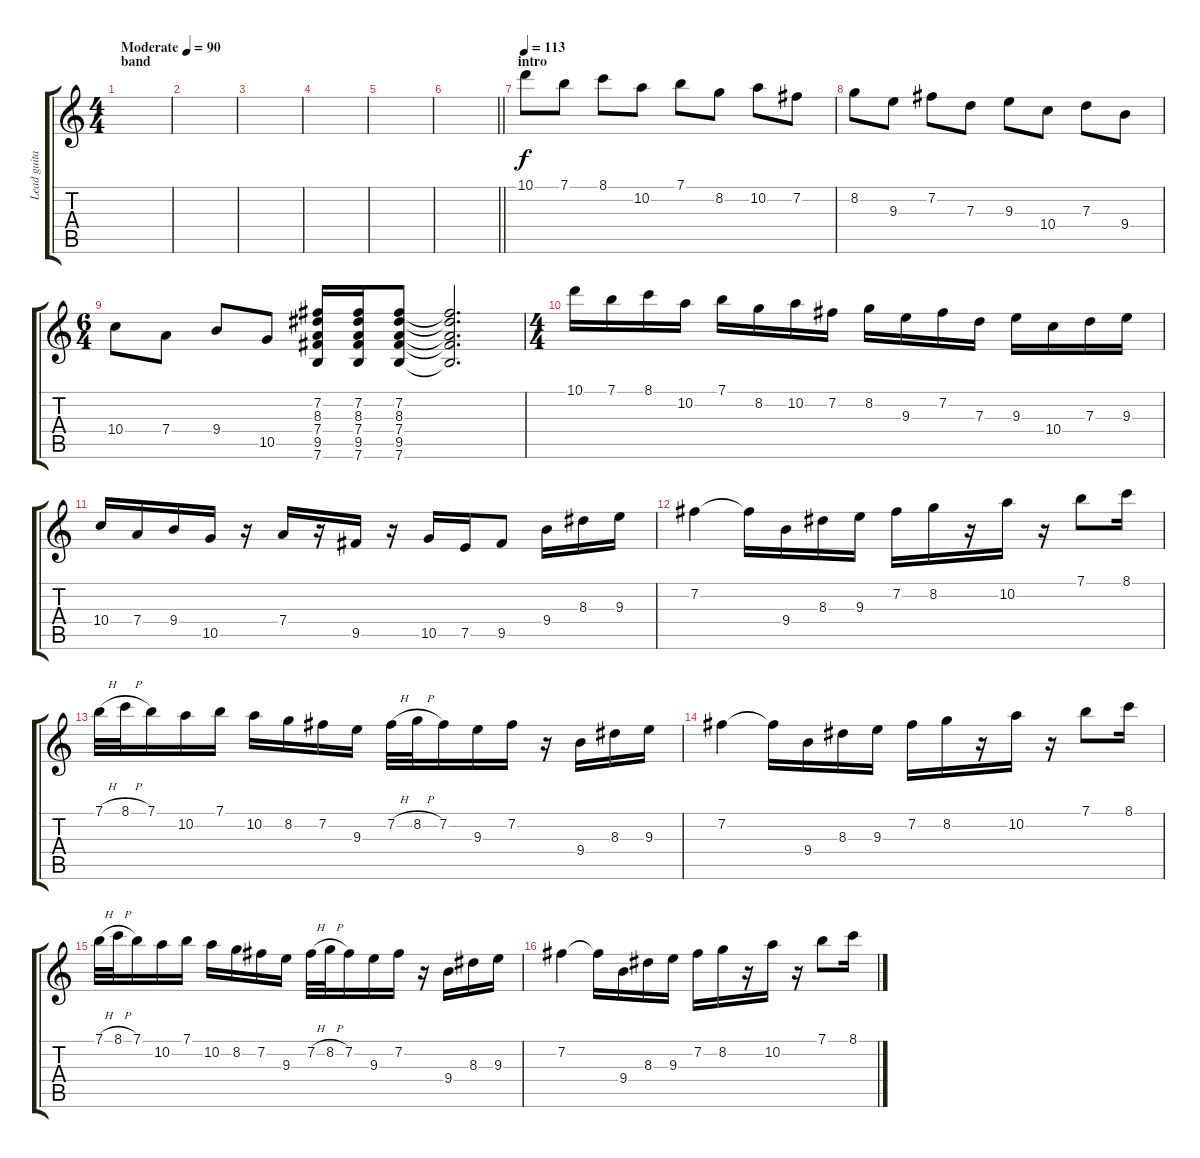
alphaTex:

\track ("Lead guitar 1" "Lead guita") {instrument overdrivenguitar}
\staff {score tabs}
\tuning (E4 B3 G3 D3 A2 E2) {hide}
\ts (4 4)
\section ("" "band")
\tempo (90 "Moderate")
\clef g2
\ks c
|
|
|
|
|
\barLineRight lightlight
|
\section ("" "intro")
\tempo 113
10.1.8{volume 9 balance 6 instrument acousticguitarsteel} 7.1.8 8.1.8 10.2.8 7.1.8 8.2.8 10.2.8 7.2.8 |
8.2.8 9.3.8 7.2.8 7.3.8 9.3.8 10.4.8 7.3.8 9.4.8 |
\ts (6 4)
10.4.8 7.4.8 9.4.8 10.5.8 (7.2 8.3 7.4 9.5 7.6).16 (7.2 8.3 7.4 9.5 7.6).16 (7.2 8.3 7.4 9.5 7.6).8 (7.2{t} 8.3{t} 7.4{t} 9.5{t} 7.6{t}).2{d} |
\ts (4 4)
10.1.16{balance 10 instrument overdrivenguitar} 7.1.16 8.1.16 10.2.16 7.1.16 8.2.16 10.2.16 7.2.16 8.2.16 9.3.16 7.2.16 7.3.16 9.3.16 10.4.16 7.3.16 9.3.16 |
10.4.16 7.4.16 9.4.16 10.5.16 r.16 7.4.16 r.16 9.5.16 r.16 10.5.16 7.5.16 9.5.8 9.4.16 8.3.16 9.3.16 |
7.2.4 7.2{t}.16 9.4.16 8.3.16 9.3.16 7.2.16 8.2.16 r.16 10.2.16 r.16 7.1.8 8.1.16 |
7.1{h}.32 8.1{h}.32 7.1.16 10.2.16 7.1.16 10.2.16 8.2.16 7.2.16 9.3.16 7.2{h}.32 8.2{h}.32 7.2.16 9.3.16 7.2.16 r.16 9.4.16 8.3.16 9.3.16 |
7.2.4 7.2{t}.16 9.4.16 8.3.16 9.3.16 7.2.16 8.2.16 r.16 10.2.16 r.16 7.1.8 8.1.16 |
7.1{h}.32 8.1{h}.32 7.1.16 10.2.16 7.1.16 10.2.16 8.2.16 7.2.16 9.3.16 7.2{h}.32 8.2{h}.32 7.2.16 9.3.16 7.2.16 r.16 9.4.16 8.3.16 9.3.16 |
7.2.4 7.2{t}.16 9.4.16 8.3.16 9.3.16 7.2.16 8.2.16 r.16 10.2.16 r.16 7.1.8 8.1.16
